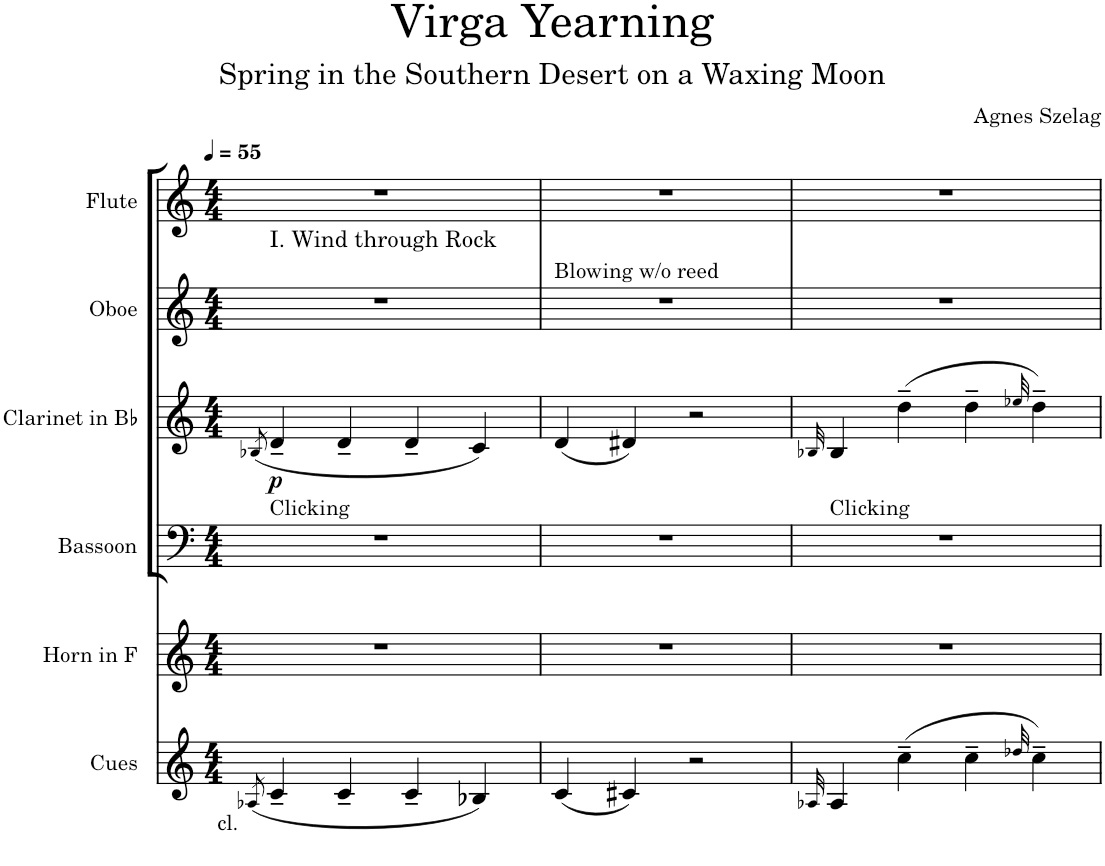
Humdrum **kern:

**kern	**kern	**kern	**kern	**dynam	**kern	**kern
*part6	*part5	*part4	*part3	*part3	*part2	*part1
*staff6	*staff5	*staff4	*staff3	*staff3	*staff2	*staff1
*I"Cues	*I"Horn in F	*I"Bassoon	*I"Clarinet in Bb	*	*I"Oboe	*I"Flute
*	*	*I'Bsn.	*I'Cl. in Bb	*	*I'Ob.	*I'Fl.
*clefG2	*clefG2	*clefF4	*clefG2	*	*clefG2	*clefG2
*	*Trd4c7	*	*Trd1c2	*	*	*
*k[]	*k[]	*k[]	*k[]	*	*k[]	*k[]
*M4/4	*M4/4	*M4/4	*M4/4	*	*M4/4	*M4/4
*MM55	*MM55	*MM55	*MM55	*	*MM55	*MM55
=1	=1	=1	=1	=1	=1	=1
(8qA-X/	.	.	(8qB-X/	.	.	.
!	!	!	!	!	!	!LO:TX:b:t=I. Wind through Rock
!	!	!LO:TX:a:t=Clicking	!	!	!	!
!LO:TX:b:t=cl.	!	!	!	!	!	!
!	!	!	!	!LO:DY:b	!	!
4c~/	1r	1r	4d~/	p	1r	1r
4c~/	.	.	4d~/	.	.	.
4c~/	.	.	4d~/	.	.	.
4B-X/)	.	.	4c/)	.	.	.
=2	=2	=2	=2	=2	=2	=2
!	!	!	!	!	!LO:TX:a:t=Blowing w/o reed	!
(4c/	1r	1r	(4d/	.	1r	1r
4c#X/)	.	.	4d#X/)	.	.	.
2r	.	.	2r	.	.	.
=3	=3	=3	=3	=3	=3	=3
32qA-X/	.	.	32qB-X/	.	.	.
!	!	!LO:TX:a:t=Clicking	!	!	!	!
4A-/	1r	1r	4B-/	.	1r	1r
(4cc~\	.	.	(4dd~\	.	.	.
4cc~\	.	.	4dd~\	.	.	.
32qdd-X/	.	.	32qee-X/	.	.	.
4cc~\)	.	.	4dd~\)	.	.	.
=	=	=	=	=	=	=
*-	*-	*-	*-	*-	*-	*-
